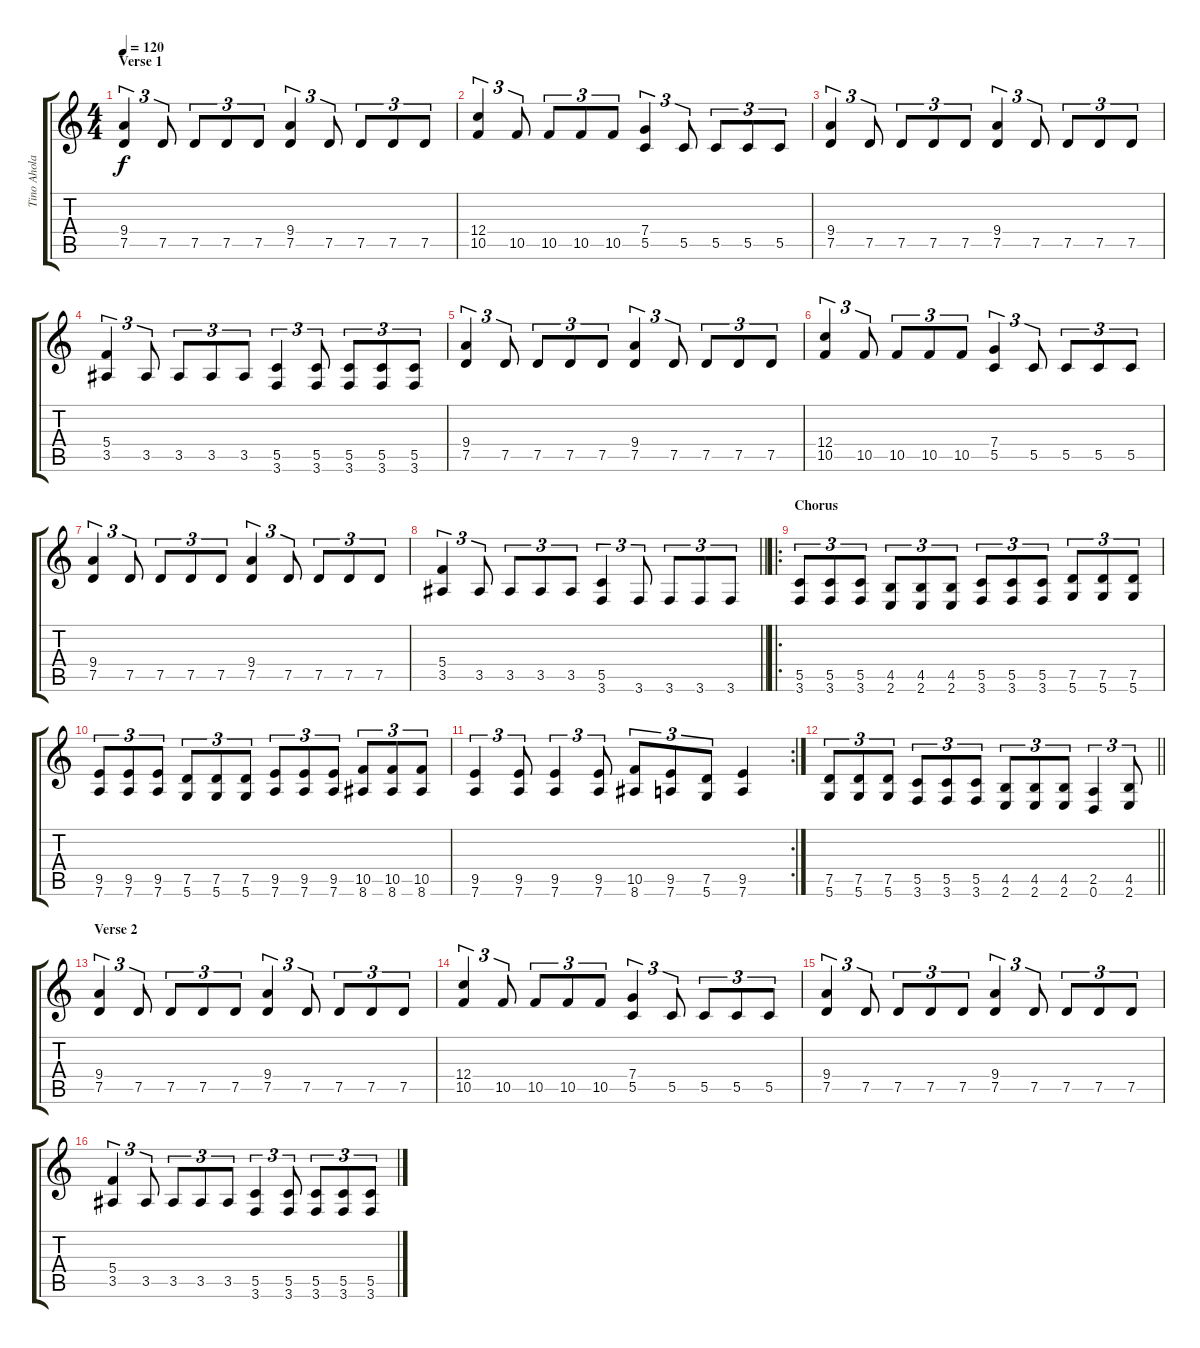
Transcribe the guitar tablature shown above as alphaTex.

\track ("Tino Ahola" "Tino Ahola") {instrument distortionguitar}
\staff {score tabs}
\tuning (D4 A3 F3 C3 G2 D2) {hide}
\ts (4 4)
\section ("" "Verse 1")
\tempo 120
\clef g2
\ks c
(9.4 7.5).4{tu (3 2) dy f} 7.5.8{tu (3 2)} 7.5.8{tu (3 2)} 7.5.8{tu (3 2)} 7.5.8{tu (3 2)} (9.4 7.5).4{tu (3 2)} 7.5.8{tu (3 2)} 7.5.8{tu (3 2)} 7.5.8{tu (3 2)} 7.5.8{tu (3 2)} |
(12.4 10.5).4{tu (3 2)} 10.5.8{tu (3 2)} 10.5.8{tu (3 2)} 10.5.8{tu (3 2)} 10.5.8{tu (3 2)} (7.4 5.5).4{tu (3 2)} 5.5.8{tu (3 2)} 5.5.8{tu (3 2)} 5.5.8{tu (3 2)} 5.5.8{tu (3 2)} |
(9.4 7.5).4{tu (3 2)} 7.5.8{tu (3 2)} 7.5.8{tu (3 2)} 7.5.8{tu (3 2)} 7.5.8{tu (3 2)} (9.4 7.5).4{tu (3 2)} 7.5.8{tu (3 2)} 7.5.8{tu (3 2)} 7.5.8{tu (3 2)} 7.5.8{tu (3 2)} |
(5.4 3.5).4{tu (3 2)} 3.5.8{tu (3 2)} 3.5.8{tu (3 2)} 3.5.8{tu (3 2)} 3.5.8{tu (3 2)} (5.5 3.6).4{tu (3 2)} (5.5 3.6).8{tu (3 2)} (5.5 3.6).8{tu (3 2)} (5.5 3.6).8{tu (3 2)} (5.5 3.6).8{tu (3 2)} |
(9.4 7.5).4{tu (3 2)} 7.5.8{tu (3 2)} 7.5.8{tu (3 2)} 7.5.8{tu (3 2)} 7.5.8{tu (3 2)} (9.4 7.5).4{tu (3 2)} 7.5.8{tu (3 2)} 7.5.8{tu (3 2)} 7.5.8{tu (3 2)} 7.5.8{tu (3 2)} |
(12.4 10.5).4{tu (3 2)} 10.5.8{tu (3 2)} 10.5.8{tu (3 2)} 10.5.8{tu (3 2)} 10.5.8{tu (3 2)} (7.4 5.5).4{tu (3 2)} 5.5.8{tu (3 2)} 5.5.8{tu (3 2)} 5.5.8{tu (3 2)} 5.5.8{tu (3 2)} |
(9.4 7.5).4{tu (3 2)} 7.5.8{tu (3 2)} 7.5.8{tu (3 2)} 7.5.8{tu (3 2)} 7.5.8{tu (3 2)} (9.4 7.5).4{tu (3 2)} 7.5.8{tu (3 2)} 7.5.8{tu (3 2)} 7.5.8{tu (3 2)} 7.5.8{tu (3 2)} |
\barLineRight lightlight
(5.4 3.5).4{tu (3 2)} 3.5.8{tu (3 2)} 3.5.8{tu (3 2)} 3.5.8{tu (3 2)} 3.5.8{tu (3 2)} (5.5 3.6).4{tu (3 2)} 3.6.8{tu (3 2)} 3.6.8{tu (3 2)} 3.6.8{tu (3 2)} 3.6.8{tu (3 2)} |
\ro
\section ("" "Chorus")
(5.5 3.6).8{tu (3 2)} (5.5 3.6).8{tu (3 2)} (5.5 3.6).8{tu (3 2)} (4.5 2.6).8{tu (3 2)} (4.5 2.6).8{tu (3 2)} (4.5 2.6).8{tu (3 2)} (5.5 3.6).8{tu (3 2)} (5.5 3.6).8{tu (3 2)} (5.5 3.6).8{tu (3 2)} (7.5 5.6).8{tu (3 2)} (7.5 5.6).8{tu (3 2)} (7.5 5.6).8{tu (3 2)} |
(9.5 7.6).8{tu (3 2)} (9.5 7.6).8{tu (3 2)} (9.5 7.6).8{tu (3 2)} (7.5 5.6).8{tu (3 2)} (7.5 5.6).8{tu (3 2)} (7.5 5.6).8{tu (3 2)} (9.5 7.6).8{tu (3 2)} (9.5 7.6).8{tu (3 2)} (9.5 7.6).8{tu (3 2)} (10.5 8.6).8{tu (3 2)} (10.5 8.6).8{tu (3 2)} (10.5 8.6).8{tu (3 2)} |
\rc 2
(9.5 7.6).4{tu (3 2)} (9.5 7.6).8{tu (3 2)} (9.5 7.6).4{tu (3 2)} (9.5 7.6).8{tu (3 2)} (10.5 8.6).8{tu (3 2)} (9.5 7.6).8{tu (3 2)} (7.5 5.6).8{tu (3 2)} (9.5 7.6).4 |
\barLineRight lightlight
(7.5 5.6).8{tu (3 2)} (7.5 5.6).8{tu (3 2)} (7.5 5.6).8{tu (3 2)} (5.5 3.6).8{tu (3 2)} (5.5 3.6).8{tu (3 2)} (5.5 3.6).8{tu (3 2)} (4.5 2.6).8{tu (3 2)} (4.5 2.6).8{tu (3 2)} (4.5 2.6).8{tu (3 2)} (2.5 0.6).4{tu (3 2)} (4.5 2.6).8{tu (3 2)} |
\section ("" "Verse 2")
(9.4 7.5).4{tu (3 2)} 7.5.8{tu (3 2)} 7.5.8{tu (3 2)} 7.5.8{tu (3 2)} 7.5.8{tu (3 2)} (9.4 7.5).4{tu (3 2)} 7.5.8{tu (3 2)} 7.5.8{tu (3 2)} 7.5.8{tu (3 2)} 7.5.8{tu (3 2)} |
(12.4 10.5).4{tu (3 2)} 10.5.8{tu (3 2)} 10.5.8{tu (3 2)} 10.5.8{tu (3 2)} 10.5.8{tu (3 2)} (7.4 5.5).4{tu (3 2)} 5.5.8{tu (3 2)} 5.5.8{tu (3 2)} 5.5.8{tu (3 2)} 5.5.8{tu (3 2)} |
(9.4 7.5).4{tu (3 2)} 7.5.8{tu (3 2)} 7.5.8{tu (3 2)} 7.5.8{tu (3 2)} 7.5.8{tu (3 2)} (9.4 7.5).4{tu (3 2)} 7.5.8{tu (3 2)} 7.5.8{tu (3 2)} 7.5.8{tu (3 2)} 7.5.8{tu (3 2)} |
(5.4 3.5).4{tu (3 2)} 3.5.8{tu (3 2)} 3.5.8{tu (3 2)} 3.5.8{tu (3 2)} 3.5.8{tu (3 2)} (5.5 3.6).4{tu (3 2)} (5.5 3.6).8{tu (3 2)} (5.5 3.6).8{tu (3 2)} (5.5 3.6).8{tu (3 2)} (5.5 3.6).8{tu (3 2)}
